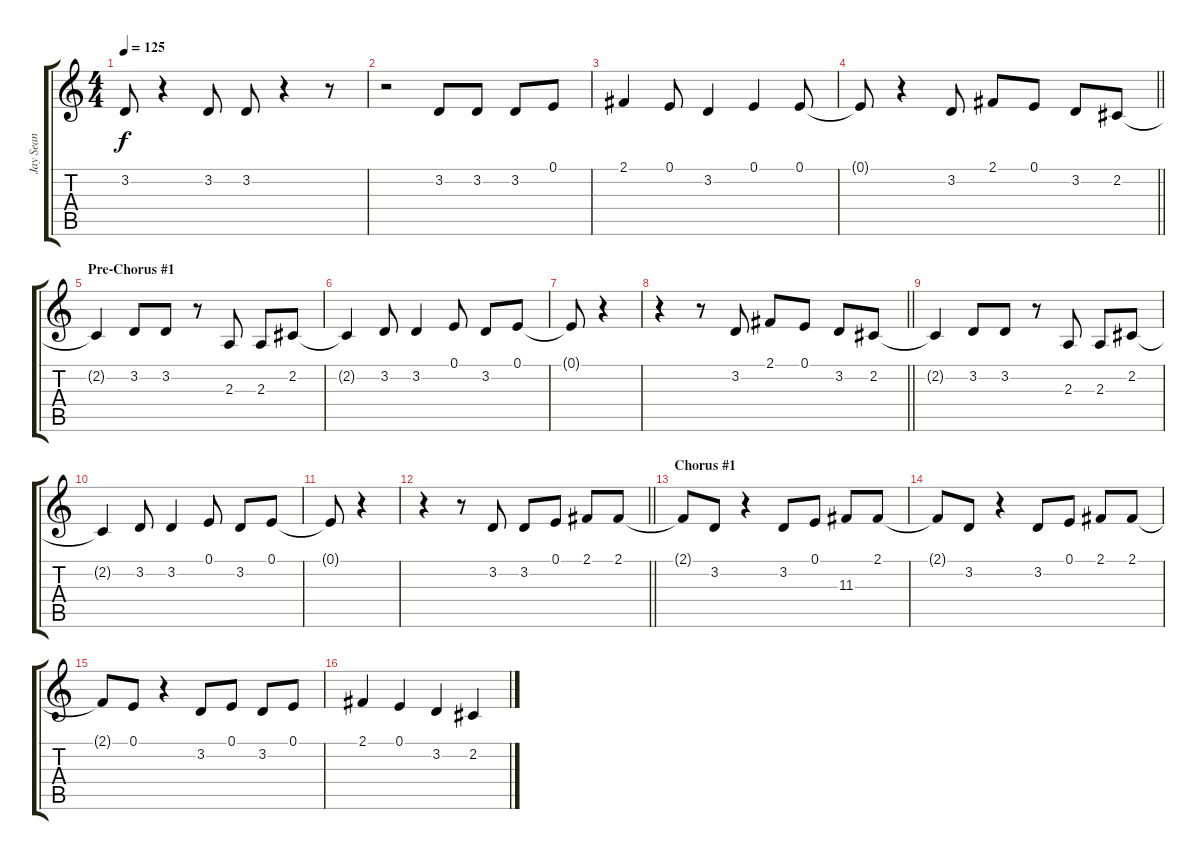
\track ("Jay Sean" "Jay Sean") {instrument electricgrandpiano}
\staff {score tabs}
\tuning (E4 B3 G3 D3 A2 E2) {hide}
\ts (4 4)
\tempo 125
\clef g2
\ks c
3.2.8{dy f} r.4 3.2.8 3.2.8 r.4 r.8 |
r.2 3.2.8 3.2.8 3.2.8 0.1.8 |
2.1.4 0.1.8 3.2.4 0.1.4 0.1.8 |
\barLineRight lightlight
0.1{t}.8 r.4 3.2.8 2.1.8 0.1.8 3.2.8 2.2.8 |
\section ("" "Pre-Chorus #1")
2.2{t}.4 3.2.8 3.2.8 r.8 2.3.8 2.3.8 2.2.8 |
2.2{t}.4 3.2.8 3.2.4 0.1.8 3.2.8 0.1.8 |
0.1{t}.8 r.4 |
\barLineRight lightlight
r.4 r.8 3.2.8 2.1.8 0.1.8 3.2.8 2.2.8 |
2.2{t}.4 3.2.8 3.2.8 r.8 2.3.8 2.3.8 2.2.8 |
2.2{t}.4 3.2.8 3.2.4 0.1.8 3.2.8 0.1.8 |
0.1{t}.8 r.4 |
\barLineRight lightlight
r.4 r.8 3.2.8 3.2.8 0.1.8 2.1.8 2.1.8 |
\section ("" "Chorus #1")
2.1{t}.8 3.2.8 r.4 3.2.8 0.1.8 11.3.8 2.1.8 |
2.1{t}.8 3.2.8 r.4 3.2.8 0.1.8 2.1.8 2.1.8 |
2.1{t}.8 0.1.8 r.4 3.2.8 0.1.8 3.2.8 0.1.8 |
2.1.4 0.1.4 3.2.4 2.2.4
